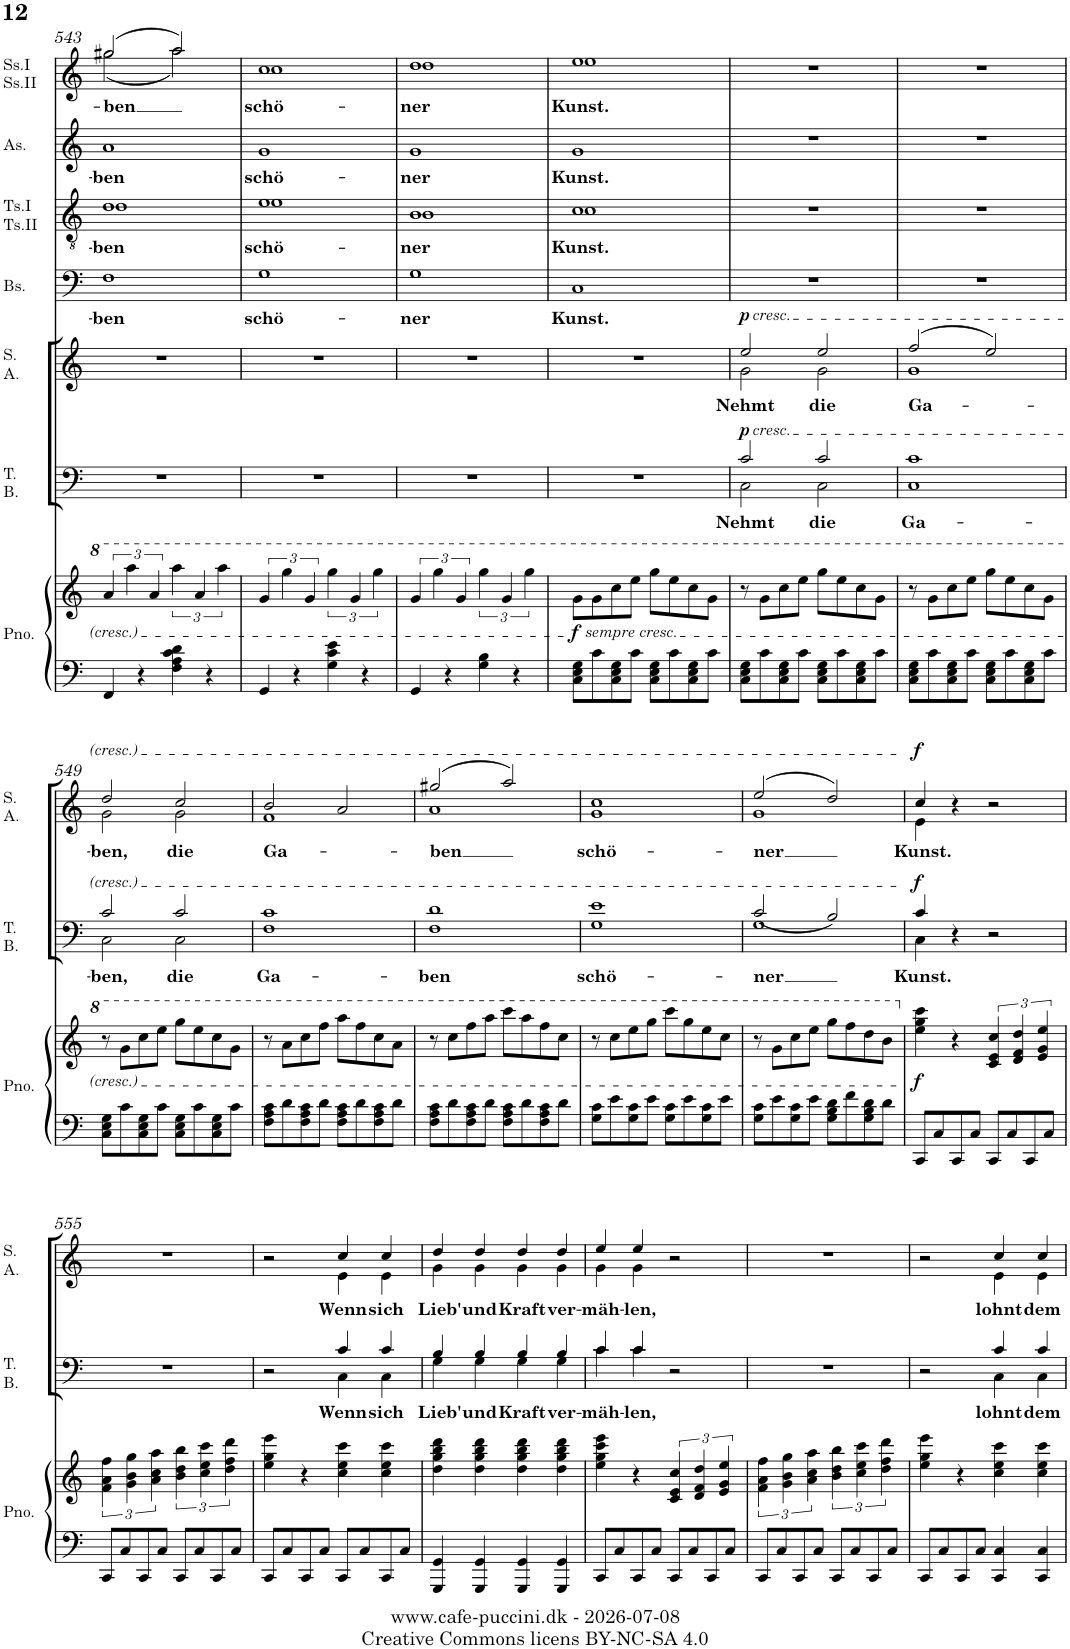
**kern	**kern	**dynam	**kern	**text	**dynam	**kern	**text	**dynam	**kern	**text	**kern	**text	**kern	**text	**kern	**text
*part7	*part7	*part7	*part6	*part6	*part6	*part5	*part5	*part5	*part4	*part4	*part3	*part3	*part2	*part2	*part1	*part1
*staff8	*staff7	*staff7/8	*staff6	*staff6	*staff6	*staff5	*staff5	*staff5	*staff4	*staff4	*staff3	*staff3	*staff2	*staff2	*staff1	*staff1
*I"Piano	*	*	*I"Tenor Bass	*	*	*I"Soprano Alto	*	*	*I"Bass solo	*	*I"Tenor solo I Tenor solo II	*	*I"Alto solo	*	*I"Soprano I Soprano II	*
*I'Pno.	*	*	*I'T. B.	*	*	*I'S. A.	*	*	*I'Bs.	*	*I'Ts.I Ts.II	*	*I'As.	*	*	*
!!LO:PB:g=z
*clefF4	*clefG2	*	*clefF4	*	*	*clefG2	*	*	*clefF4	*	*clefGv2	*	*clefG2	*	*clefG2	*
*k[]	*k[]	*	*k[]	*	*	*k[]	*	*	*k[]	*	*k[]	*	*k[]	*	*k[]	*
*M2/2	*M2/2	*	*M2/2	*	*	*M2/2	*	*	*M2/2	*	*M2/2	*	*M2/2	*	*M2/2	*
*met(c|)	*met(c|)	*	*met(c|)	*	*	*met(c|)	*	*	*met(c|)	*	*met(c|)	*	*met(c|)	*	*met(c|)	*
=543	=543	=543	=543	=543	=543	=543	=543	=543	=543	=543	=543	=543	=543	=543	=543	=543
!	!	!	!	!	!	!	!	!	!	!LO:LY:b	!	!LO:LY:b	!	!LO:LY:b	!	!LO:LY:b
*	*	*	*	*	*	*	*	*	*	*	*^	*	*	*	*^	*
4FF/	6aa/	.	1r	.	.	1r	.	.	1F	-ben	1d	1d	-ben	1a	-ben	(>2gg#X/	(<2gg#\	-ben
.	6aaa\	.	.	.	.	.	.	.	.	.	.	.	.	.	.	.	.	.
4r	.	.	.	.	.	.	.	.	.	.	.	.	.	.	.	.	.	.
.	6aa/	.	.	.	.	.	.	.	.	.	.	.	.	.	.	.	.	.
4F\ 4A\ 4c\ 4d\	6aaa\	.	.	.	.	.	.	.	.	.	.	.	.	.	.	2aa/)	2aa\)	.
.	6aa/	.	.	.	.	.	.	.	.	.	.	.	.	.	.	.	.	.
4r	.	.	.	.	.	.	.	.	.	.	.	.	.	.	.	.	.	.
.	6aaa\	.	.	.	.	.	.	.	.	.	.	.	.	.	.	.	.	.
=544	=544	=544	=544	=544	=544	=544	=544	=544	=544	=544	=544	=544	=544	=544	=544	=544	=544	=544
!	!	!	!	!	!	!	!	!	!	!LO:LY:b	!	!	!LO:LY:b	!	!LO:LY:b	!	!	!LO:LY:b
4GG/	6gg/	.	1r	.	.	1r	.	.	1G	schö-	1e	1e	schö-	1g	schö-	1cc	1cc	schö-
.	6ggg\	.	.	.	.	.	.	.	.	.	.	.	.	.	.	.	.	.
4r	.	.	.	.	.	.	.	.	.	.	.	.	.	.	.	.	.	.
.	6gg/	.	.	.	.	.	.	.	.	.	.	.	.	.	.	.	.	.
4G\ 4c\ 4e\	6ggg\	.	.	.	.	.	.	.	.	.	.	.	.	.	.	.	.	.
.	6gg/	.	.	.	.	.	.	.	.	.	.	.	.	.	.	.	.	.
4r	.	.	.	.	.	.	.	.	.	.	.	.	.	.	.	.	.	.
.	6ggg\	.	.	.	.	.	.	.	.	.	.	.	.	.	.	.	.	.
=545	=545	=545	=545	=545	=545	=545	=545	=545	=545	=545	=545	=545	=545	=545	=545	=545	=545	=545
!	!	!	!	!	!	!	!	!	!	!LO:LY:b	!	!	!LO:LY:b	!	!LO:LY:b	!	!	!LO:LY:b
4GG/	6gg/	.	1r	.	.	1r	.	.	1G	-ner	1B	1B	-ner	1g	-ner	1dd	1dd	-ner
.	6ggg\	.	.	.	.	.	.	.	.	.	.	.	.	.	.	.	.	.
4r	.	.	.	.	.	.	.	.	.	.	.	.	.	.	.	.	.	.
.	6gg/	.	.	.	.	.	.	.	.	.	.	.	.	.	.	.	.	.
4G\ 4B\	6ggg\	.	.	.	.	.	.	.	.	.	.	.	.	.	.	.	.	.
.	6gg/	.	.	.	.	.	.	.	.	.	.	.	.	.	.	.	.	.
4r	.	.	.	.	.	.	.	.	.	.	.	.	.	.	.	.	.	.
.	6ggg\	.	.	.	.	.	.	.	.	.	.	.	.	.	.	.	.	.
=546	=546	=546	=546	=546	=546	=546	=546	=546	=546	=546	=546	=546	=546	=546	=546	=546	=546	=546
!	!LO:TX:b:i:t=sempre cresc.	!	!	!	!	!	!	!	!	!	!	!	!	!	!	!	!	!
!	!	!LO:DY:b	!	!	!	!	!	!	!	!LO:LY:b	!	!	!LO:LY:b	!	!LO:LY:b	!	!	!LO:LY:b
8C\ 8E\ 8G\L	8gg\L	f	1r	.	.	1r	.	.	1C	Kunst.	1c	1c	Kunst.	1g	Kunst.	1ee	1ee	Kunst.
8c\	8gg\	.	.	.	.	.	.	.	.	.	.	.	.	.	.	.	.	.
8C\ 8E\ 8G\	8ccc\	.	.	.	.	.	.	.	.	.	.	.	.	.	.	.	.	.
8c\J	8eee\J	.	.	.	.	.	.	.	.	.	.	.	.	.	.	.	.	.
8C\ 8E\ 8G\L	8ggg\L	.	.	.	.	.	.	.	.	.	.	.	.	.	.	.	.	.
8c\	8eee\	.	.	.	.	.	.	.	.	.	.	.	.	.	.	.	.	.
8C\ 8E\ 8G\	8ccc\	.	.	.	.	.	.	.	.	.	.	.	.	.	.	.	.	.
8c\J	8gg\J	.	.	.	.	.	.	.	.	.	.	.	.	.	.	.	.	.
*	*	*	*	*	*	*	*	*	*	*	*v	*v	*	*	*	*v	*v	*
=547	=547	=547	=547	=547	=547	=547	=547	=547	=547	=547	=547	=547	=547	=547	=547	=547
!	!	!	!	!	!	!LO:TX:a:i:t=cresc.	!	!	!	!	!	!	!	!	!	!
!	!	!	!LO:TX:a:i:t=cresc.	!	!	!	!	!	!	!	!	!	!	!	!	!
!	!	!	!	!LO:LY:b	!LO:DY:a	!	!LO:LY:b	!LO:DY:a	!	!	!	!	!	!	!	!
*	*	*	*^	*	*	*^	*	*	*	*	*	*	*	*	*	*
8C\ 8E\ 8G\L	8r	.	2c/	2C\	Nehmt	p	2ee/	2g\	Nehmt	p	1r	.	1r	.	1r	.	1r	.
8c\	8gg\L	.	.	.	.	.	.	.	.	.	.	.	.	.	.	.	.	.
8C\ 8E\ 8G\	8ccc\	.	.	.	.	.	.	.	.	.	.	.	.	.	.	.	.	.
8c\J	8eee\J	.	.	.	.	.	.	.	.	.	.	.	.	.	.	.	.	.
!	!	!	!	!	!LO:LY:b	!	!	!	!LO:LY:b	!	!	!	!	!	!	!	!	!
8C\ 8E\ 8G\L	8ggg\L	.	2c/	2C\	die	.	2ee/	2g\	die	.	.	.	.	.	.	.	.	.
8c\	8eee\	.	.	.	.	.	.	.	.	.	.	.	.	.	.	.	.	.
8C\ 8E\ 8G\	8ccc\	.	.	.	.	.	.	.	.	.	.	.	.	.	.	.	.	.
8c\J	8gg\J	.	.	.	.	.	.	.	.	.	.	.	.	.	.	.	.	.
=548	=548	=548	=548	=548	=548	=548	=548	=548	=548	=548	=548	=548	=548	=548	=548	=548	=548	=548
!	!	!	!	!	!LO:LY:b	!	!	!	!LO:LY:b	!	!	!	!	!	!	!	!	!
8C\ 8E\ 8G\L	8r	.	1c	1C	Ga-	.	(>2ff/	1g	Ga-	.	1r	.	1r	.	1r	.	1r	.
8c\	8gg\L	.	.	.	.	.	.	.	.	.	.	.	.	.	.	.	.	.
8C\ 8E\ 8G\	8ccc\	.	.	.	.	.	.	.	.	.	.	.	.	.	.	.	.	.
8c\J	8eee\J	.	.	.	.	.	.	.	.	.	.	.	.	.	.	.	.	.
8C\ 8E\ 8G\L	8ggg\L	.	.	.	.	.	2ee/)	.	.	.	.	.	.	.	.	.	.	.
8c\	8eee\	.	.	.	.	.	.	.	.	.	.	.	.	.	.	.	.	.
8C\ 8E\ 8G\	8ccc\	.	.	.	.	.	.	.	.	.	.	.	.	.	.	.	.	.
8c\J	8gg\J	.	.	.	.	.	.	.	.	.	.	.	.	.	.	.	.	.
!!LO:LB:g=z
=549	=549	=549	=549	=549	=549	=549	=549	=549	=549	=549	=549	=549	=549	=549	=549	=549	=549	=549
!	!	!	!	!	!LO:LY:b	!	!	!	!LO:LY:b	!	!	!	!	!	!	!	!	!
8C\ 8E\ 8G\L	8r	.	2c/	2C\	-ben,	.	2dd/	2g\	-ben,	.	1r	.	1r	.	1r	.	1r	.
8c\	8gg\L	.	.	.	.	.	.	.	.	.	.	.	.	.	.	.	.	.
8C\ 8E\ 8G\	8ccc\	.	.	.	.	.	.	.	.	.	.	.	.	.	.	.	.	.
8c\J	8eee\J	.	.	.	.	.	.	.	.	.	.	.	.	.	.	.	.	.
!	!	!	!	!	!LO:LY:b	!	!	!	!LO:LY:b	!	!	!	!	!	!	!	!	!
8C\ 8E\ 8G\L	8ggg\L	.	2c/	2C\	die	.	2cc/	2g\	die	.	.	.	.	.	.	.	.	.
8c\	8eee\	.	.	.	.	.	.	.	.	.	.	.	.	.	.	.	.	.
8C\ 8E\ 8G\	8ccc\	.	.	.	.	.	.	.	.	.	.	.	.	.	.	.	.	.
8c\J	8gg\J	.	.	.	.	.	.	.	.	.	.	.	.	.	.	.	.	.
=550	=550	=550	=550	=550	=550	=550	=550	=550	=550	=550	=550	=550	=550	=550	=550	=550	=550	=550
!	!	!	!	!	!LO:LY:b	!	!	!	!LO:LY:b	!	!	!	!	!	!	!	!	!
8F\ 8A\ 8c\L	8r	.	1c	1F	Ga-	.	2b/	1f	Ga-	.	1r	.	1r	.	1r	.	1r	.
8d\	8aa\L	.	.	.	.	.	.	.	.	.	.	.	.	.	.	.	.	.
8F\ 8A\ 8c\	8ccc\	.	.	.	.	.	.	.	.	.	.	.	.	.	.	.	.	.
8d\J	8fff\J	.	.	.	.	.	.	.	.	.	.	.	.	.	.	.	.	.
8F\ 8A\ 8c\L	8aaa\L	.	.	.	.	.	2a/	.	.	.	.	.	.	.	.	.	.	.
8d\	8fff\	.	.	.	.	.	.	.	.	.	.	.	.	.	.	.	.	.
8F\ 8A\ 8c\	8ccc\	.	.	.	.	.	.	.	.	.	.	.	.	.	.	.	.	.
8d\J	8aa\J	.	.	.	.	.	.	.	.	.	.	.	.	.	.	.	.	.
=551	=551	=551	=551	=551	=551	=551	=551	=551	=551	=551	=551	=551	=551	=551	=551	=551	=551	=551
!	!	!	!	!	!LO:LY:b	!	!	!	!LO:LY:b	!	!	!	!	!	!	!	!	!
8F\ 8A\ 8c\L	8r	.	1d	1F	-ben	.	(>2gg#X/	1a	-ben	.	1r	.	1r	.	1r	.	1r	.
8d\	8ccc\L	.	.	.	.	.	.	.	.	.	.	.	.	.	.	.	.	.
8F\ 8A\ 8c\	8fff\	.	.	.	.	.	.	.	.	.	.	.	.	.	.	.	.	.
8d\J	8aaa\J	.	.	.	.	.	.	.	.	.	.	.	.	.	.	.	.	.
8F\ 8A\ 8c\L	8cccc\L	.	.	.	.	.	2aa/)	.	.	.	.	.	.	.	.	.	.	.
8d\	8aaa\	.	.	.	.	.	.	.	.	.	.	.	.	.	.	.	.	.
8F\ 8A\ 8c\	8fff\	.	.	.	.	.	.	.	.	.	.	.	.	.	.	.	.	.
8d\J	8ccc\J	.	.	.	.	.	.	.	.	.	.	.	.	.	.	.	.	.
=552	=552	=552	=552	=552	=552	=552	=552	=552	=552	=552	=552	=552	=552	=552	=552	=552	=552	=552
!	!	!	!	!	!LO:LY:b	!	!	!	!LO:LY:b	!	!	!	!	!	!	!	!	!
8G\ 8c\L	8r	.	1e	1G	schö-	.	1cc	1g	schö-	.	1r	.	1r	.	1r	.	1r	.
8e\	8ccc\L	.	.	.	.	.	.	.	.	.	.	.	.	.	.	.	.	.
8G\ 8c\	8eee\	.	.	.	.	.	.	.	.	.	.	.	.	.	.	.	.	.
8e\J	8ggg\J	.	.	.	.	.	.	.	.	.	.	.	.	.	.	.	.	.
8G\ 8c\L	8cccc\L	.	.	.	.	.	.	.	.	.	.	.	.	.	.	.	.	.
8e\	8ggg\	.	.	.	.	.	.	.	.	.	.	.	.	.	.	.	.	.
8G\ 8c\	8eee\	.	.	.	.	.	.	.	.	.	.	.	.	.	.	.	.	.
8e\J	8ccc\J	.	.	.	.	.	.	.	.	.	.	.	.	.	.	.	.	.
=553	=553	=553	=553	=553	=553	=553	=553	=553	=553	=553	=553	=553	=553	=553	=553	=553	=553	=553
!	!	!	!	!	!LO:LY:b	!	!	!	!LO:LY:b	!	!	!	!	!	!	!	!	!
8G\ 8c\L	8r	.	(<2c/	1G	-ner	.	(>2ee/	1g	-ner	.	1r	.	1r	.	1r	.	1r	.
8e\	8gg\L	.	.	.	.	.	.	.	.	.	.	.	.	.	.	.	.	.
8G\ 8c\	8ccc\	.	.	.	.	.	.	.	.	.	.	.	.	.	.	.	.	.
8e\J	8eee\J	.	.	.	.	.	.	.	.	.	.	.	.	.	.	.	.	.
8G\ 8B\ 8d\L	8ggg\L	.	2B/)	.	.	.	2dd/)	.	.	.	.	.	.	.	.	.	.	.
8f\	8fff\	.	.	.	.	.	.	.	.	.	.	.	.	.	.	.	.	.
8G\ 8B\ 8d\	8ddd\	.	.	.	.	.	.	.	.	.	.	.	.	.	.	.	.	.
8d\J	8bb\J	.	.	.	.	.	.	.	.	.	.	.	.	.	.	.	.	.
=554	=554	=554	=554	=554	=554	=554	=554	=554	=554	=554	=554	=554	=554	=554	=554	=554	=554	=554
!	!	!LO:DY:b	!	!	!LO:LY:b	!LO:DY:a	!	!	!LO:LY:b	!LO:DY:a	!	!	!	!	!	!	!	!
8CC/L	4ee\ 4gg\ 4ccc\	f	4c/	4C\	Kunst.	f	4cc/	4e\	Kunst.	f	1r	.	1r	.	1r	.	1r	.
8C/	.	.	.	.	.	.	.	.	.	.	.	.	.	.	.	.	.	.
8CC/	4r	.	4r	4ryy	.	.	4r	4ryy	.	.	.	.	.	.	.	.	.	.
8C/J	.	.	.	.	.	.	.	.	.	.	.	.	.	.	.	.	.	.
8CC/L	6c/ 6e/ 6cc/	.	2r	2ryy	.	.	2r	2ryy	.	.	.	.	.	.	.	.	.	.
8C/	.	.	.	.	.	.	.	.	.	.	.	.	.	.	.	.	.	.
.	6d/ 6f/ 6dd/	.	.	.	.	.	.	.	.	.	.	.	.	.	.	.	.	.
8CC/	.	.	.	.	.	.	.	.	.	.	.	.	.	.	.	.	.	.
.	6e/ 6g/ 6ee/	.	.	.	.	.	.	.	.	.	.	.	.	.	.	.	.	.
8C/J	.	.	.	.	.	.	.	.	.	.	.	.	.	.	.	.	.	.
*	*	*	*v	*v	*	*	*	*	*	*	*	*	*	*	*	*	*	*
*	*	*	*	*	*	*v	*v	*	*	*	*	*	*	*	*	*	*
!!LO:LB:g=z
=555	=555	=555	=555	=555	=555	=555	=555	=555	=555	=555	=555	=555	=555	=555	=555	=555
8CC/L	6f\ 6a\ 6ff\	.	1r	.	.	1r	.	.	1r	.	1r	.	1r	.	1r	.
8C/	.	.	.	.	.	.	.	.	.	.	.	.	.	.	.	.
.	6g\ 6b\ 6gg\	.	.	.	.	.	.	.	.	.	.	.	.	.	.	.
8CC/	.	.	.	.	.	.	.	.	.	.	.	.	.	.	.	.
.	6a\ 6cc\ 6aa\	.	.	.	.	.	.	.	.	.	.	.	.	.	.	.
8C/J	.	.	.	.	.	.	.	.	.	.	.	.	.	.	.	.
8CC/L	6b\ 6dd\ 6bb\	.	.	.	.	.	.	.	.	.	.	.	.	.	.	.
8C/	.	.	.	.	.	.	.	.	.	.	.	.	.	.	.	.
.	6cc\ 6ee\ 6ccc\	.	.	.	.	.	.	.	.	.	.	.	.	.	.	.
8CC/	.	.	.	.	.	.	.	.	.	.	.	.	.	.	.	.
.	6dd\ 6ff\ 6ddd\	.	.	.	.	.	.	.	.	.	.	.	.	.	.	.
8C/J	.	.	.	.	.	.	.	.	.	.	.	.	.	.	.	.
=556	=556	=556	=556	=556	=556	=556	=556	=556	=556	=556	=556	=556	=556	=556	=556	=556
*	*	*	*^	*	*	*^	*	*	*	*	*	*	*	*	*	*
8CC/L	4ee\ 4gg\ 4eee\	.	2r	2ryy	.	.	2r	2ryy	.	.	1r	.	1r	.	1r	.	1r	.
8C/	.	.	.	.	.	.	.	.	.	.	.	.	.	.	.	.	.	.
8CC/	4r	.	.	.	.	.	.	.	.	.	.	.	.	.	.	.	.	.
8C/J	.	.	.	.	.	.	.	.	.	.	.	.	.	.	.	.	.	.
!	!	!	!	!	!LO:LY:b	!	!	!	!LO:LY:b	!	!	!	!	!	!	!	!	!
8CC/L	4cc\ 4ee\ 4ccc\	.	4c/	4C\	Wenn	.	4cc/	4e\	Wenn	.	.	.	.	.	.	.	.	.
8C/	.	.	.	.	.	.	.	.	.	.	.	.	.	.	.	.	.	.
!	!	!	!	!	!LO:LY:b	!	!	!	!LO:LY:b	!	!	!	!	!	!	!	!	!
8CC/	4cc\ 4ee\ 4ccc\	.	4c/	4C\	sich	.	4cc/	4e\	sich	.	.	.	.	.	.	.	.	.
8C/J	.	.	.	.	.	.	.	.	.	.	.	.	.	.	.	.	.	.
=557	=557	=557	=557	=557	=557	=557	=557	=557	=557	=557	=557	=557	=557	=557	=557	=557	=557	=557
!	!	!	!	!	!LO:LY:b	!	!	!	!LO:LY:b	!	!	!	!	!	!	!	!	!
4GGG/ 4GG/	4dd\ 4gg\ 4bb\ 4ddd\	.	4B/	4G\	Lieb'	.	4dd/	4g\	Lieb'	.	1r	.	1r	.	1r	.	1r	.
!	!	!	!	!	!LO:LY:b	!	!	!	!LO:LY:b	!	!	!	!	!	!	!	!	!
4GGG/ 4GG/	4dd\ 4gg\ 4bb\ 4ddd\	.	4B/	4G\	und	.	4dd/	4g\	und	.	.	.	.	.	.	.	.	.
!	!	!	!	!	!LO:LY:b	!	!	!	!LO:LY:b	!	!	!	!	!	!	!	!	!
4GGG/ 4GG/	4dd\ 4gg\ 4bb\ 4ddd\	.	4B/	4G\	Kraft	.	4dd/	4g\	Kraft	.	.	.	.	.	.	.	.	.
!	!	!	!	!	!LO:LY:b	!	!	!	!LO:LY:b	!	!	!	!	!	!	!	!	!
4GGG/ 4GG/	4dd\ 4gg\ 4bb\ 4ddd\	.	4B/	4G\	ver-	.	4dd/	4g\	ver-	.	.	.	.	.	.	.	.	.
=558	=558	=558	=558	=558	=558	=558	=558	=558	=558	=558	=558	=558	=558	=558	=558	=558	=558	=558
!	!	!	!	!	!LO:LY:b	!	!	!	!LO:LY:b	!	!	!	!	!	!	!	!	!
8CC/L	4ee\ 4gg\ 4ccc\ 4eee\	.	4c/	4c\	-mäh-	.	4ee/	4g\	-mäh-	.	1r	.	1r	.	1r	.	1r	.
8C/	.	.	.	.	.	.	.	.	.	.	.	.	.	.	.	.	.	.
!	!	!	!	!	!LO:LY:b	!	!	!	!LO:LY:b	!	!	!	!	!	!	!	!	!
8CC/	4r	.	4c/	4c\	-len,	.	4ee/	4g\	-len,	.	.	.	.	.	.	.	.	.
8C/J	.	.	.	.	.	.	.	.	.	.	.	.	.	.	.	.	.	.
8CC/L	6c/ 6e/ 6cc/	.	2r	2ryy	.	.	2r	2ryy	.	.	.	.	.	.	.	.	.	.
8C/	.	.	.	.	.	.	.	.	.	.	.	.	.	.	.	.	.	.
.	6d/ 6f/ 6dd/	.	.	.	.	.	.	.	.	.	.	.	.	.	.	.	.	.
8CC/	.	.	.	.	.	.	.	.	.	.	.	.	.	.	.	.	.	.
.	6e/ 6g/ 6ee/	.	.	.	.	.	.	.	.	.	.	.	.	.	.	.	.	.
8C/J	.	.	.	.	.	.	.	.	.	.	.	.	.	.	.	.	.	.
*	*	*	*v	*v	*	*	*	*	*	*	*	*	*	*	*	*	*	*
*	*	*	*	*	*	*v	*v	*	*	*	*	*	*	*	*	*	*
=559	=559	=559	=559	=559	=559	=559	=559	=559	=559	=559	=559	=559	=559	=559	=559	=559
8CC/L	6f\ 6a\ 6ff\	.	1r	.	.	1r	.	.	1r	.	1r	.	1r	.	1r	.
8C/	.	.	.	.	.	.	.	.	.	.	.	.	.	.	.	.
.	6g\ 6b\ 6gg\	.	.	.	.	.	.	.	.	.	.	.	.	.	.	.
8CC/	.	.	.	.	.	.	.	.	.	.	.	.	.	.	.	.
.	6a\ 6cc\ 6aa\	.	.	.	.	.	.	.	.	.	.	.	.	.	.	.
8C/J	.	.	.	.	.	.	.	.	.	.	.	.	.	.	.	.
8CC/L	6b\ 6dd\ 6bb\	.	.	.	.	.	.	.	.	.	.	.	.	.	.	.
8C/	.	.	.	.	.	.	.	.	.	.	.	.	.	.	.	.
.	6cc\ 6ee\ 6ccc\	.	.	.	.	.	.	.	.	.	.	.	.	.	.	.
8CC/	.	.	.	.	.	.	.	.	.	.	.	.	.	.	.	.
.	6dd\ 6ff\ 6ddd\	.	.	.	.	.	.	.	.	.	.	.	.	.	.	.
8C/J	.	.	.	.	.	.	.	.	.	.	.	.	.	.	.	.
=560	=560	=560	=560	=560	=560	=560	=560	=560	=560	=560	=560	=560	=560	=560	=560	=560
*	*	*	*^	*	*	*^	*	*	*	*	*	*	*	*	*	*
8CC/L	4ee\ 4gg\ 4eee\	.	2r	2ryy	.	.	2r	2ryy	.	.	1r	.	1r	.	1r	.	1r	.
8C/	.	.	.	.	.	.	.	.	.	.	.	.	.	.	.	.	.	.
8CC/	4r	.	.	.	.	.	.	.	.	.	.	.	.	.	.	.	.	.
8C/J	.	.	.	.	.	.	.	.	.	.	.	.	.	.	.	.	.	.
!	!	!	!	!	!LO:LY:b	!	!	!	!LO:LY:b	!	!	!	!	!	!	!	!	!
4CC/ 4C/	4cc\ 4ee\ 4ccc\	.	4c/	4C\	lohnt	.	4cc/	4e\	lohnt	.	.	.	.	.	.	.	.	.
!	!	!	!	!	!LO:LY:b	!	!	!	!LO:LY:b	!	!	!	!	!	!	!	!	!
4CC/ 4C/	4cc\ 4ee\ 4ccc\	.	4c/	4C\	dem	.	4cc/	4e\	dem	.	.	.	.	.	.	.	.	.
*	*	*	*v	*v	*	*	*	*	*	*	*	*	*	*	*	*	*	*
*	*	*	*	*	*	*v	*v	*	*	*	*	*	*	*	*	*	*
=	=	=	=	=	=	=	=	=	=	=	=	=	=	=	=	=
*-	*-	*-	*-	*-	*-	*-	*-	*-	*-	*-	*-	*-	*-	*-	*-	*-
